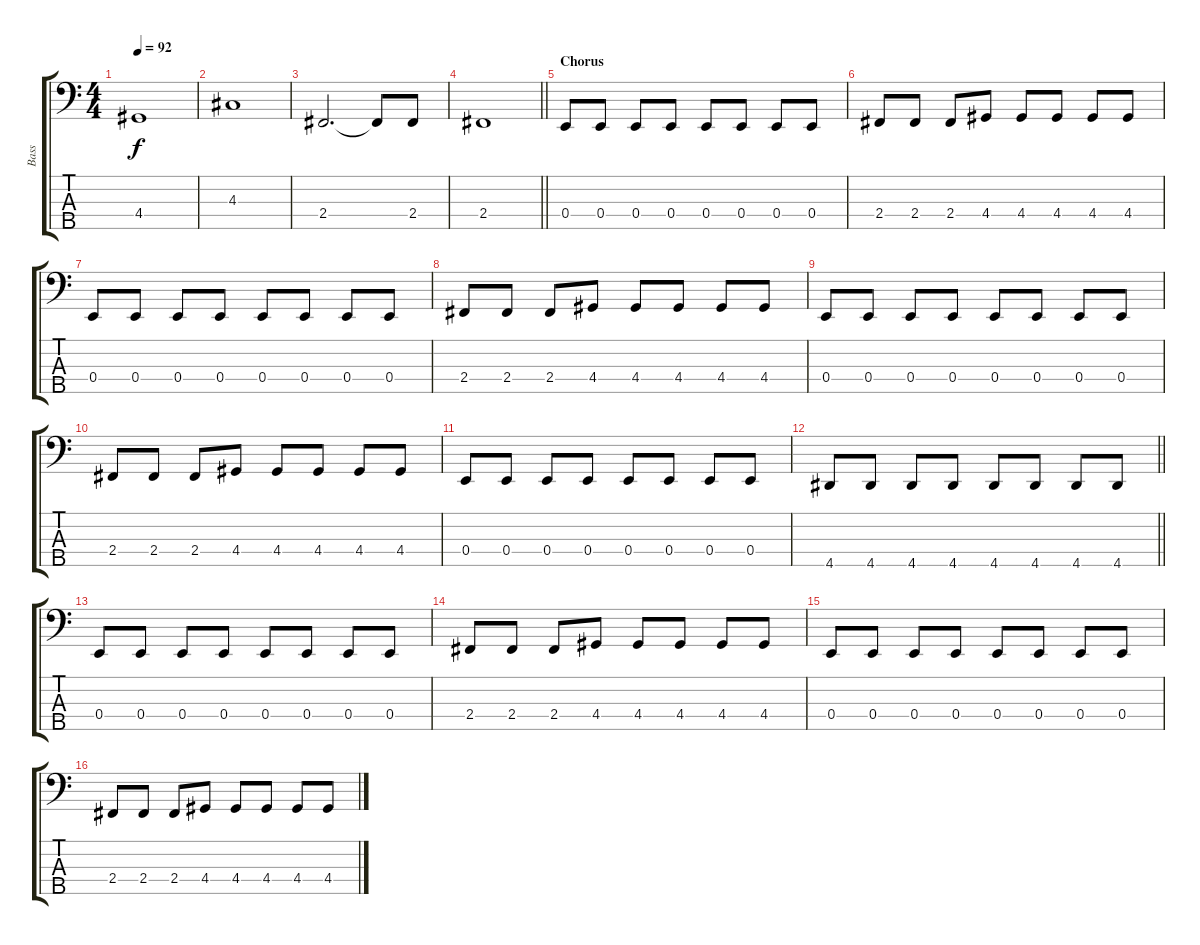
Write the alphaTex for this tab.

\track ("Bass" "Bass") {instrument electricbassfinger}
\staff {score tabs}
\tuning (G2 D2 A1 E1 B0) {hide}
\ts (4 4)
\tempo 92
\clef f4
\ks aminor
4.4.1{dy f} |
4.3.1 |
2.4.2{d} 2.4{t}.8 2.4.8 |
\barLineRight lightlight
2.4.1 |
\section ("" "Chorus")
0.4.8 0.4.8 0.4.8 0.4.8 0.4.8 0.4.8 0.4.8 0.4.8 |
2.4.8 2.4.8 2.4.8 4.4.8 4.4.8 4.4.8 4.4.8 4.4.8 |
0.4.8 0.4.8 0.4.8 0.4.8 0.4.8 0.4.8 0.4.8 0.4.8 |
2.4.8 2.4.8 2.4.8 4.4.8 4.4.8 4.4.8 4.4.8 4.4.8 |
0.4.8 0.4.8 0.4.8 0.4.8 0.4.8 0.4.8 0.4.8 0.4.8 |
2.4.8 2.4.8 2.4.8 4.4.8 4.4.8 4.4.8 4.4.8 4.4.8 |
0.4.8 0.4.8 0.4.8 0.4.8 0.4.8 0.4.8 0.4.8 0.4.8 |
\barLineRight lightlight
4.5.8 4.5.8 4.5.8 4.5.8 4.5.8 4.5.8 4.5.8 4.5.8 |
0.4.8 0.4.8 0.4.8 0.4.8 0.4.8 0.4.8 0.4.8 0.4.8 |
2.4.8 2.4.8 2.4.8 4.4.8 4.4.8 4.4.8 4.4.8 4.4.8 |
0.4.8 0.4.8 0.4.8 0.4.8 0.4.8 0.4.8 0.4.8 0.4.8 |
2.4.8 2.4.8 2.4.8 4.4.8 4.4.8 4.4.8 4.4.8 4.4.8
